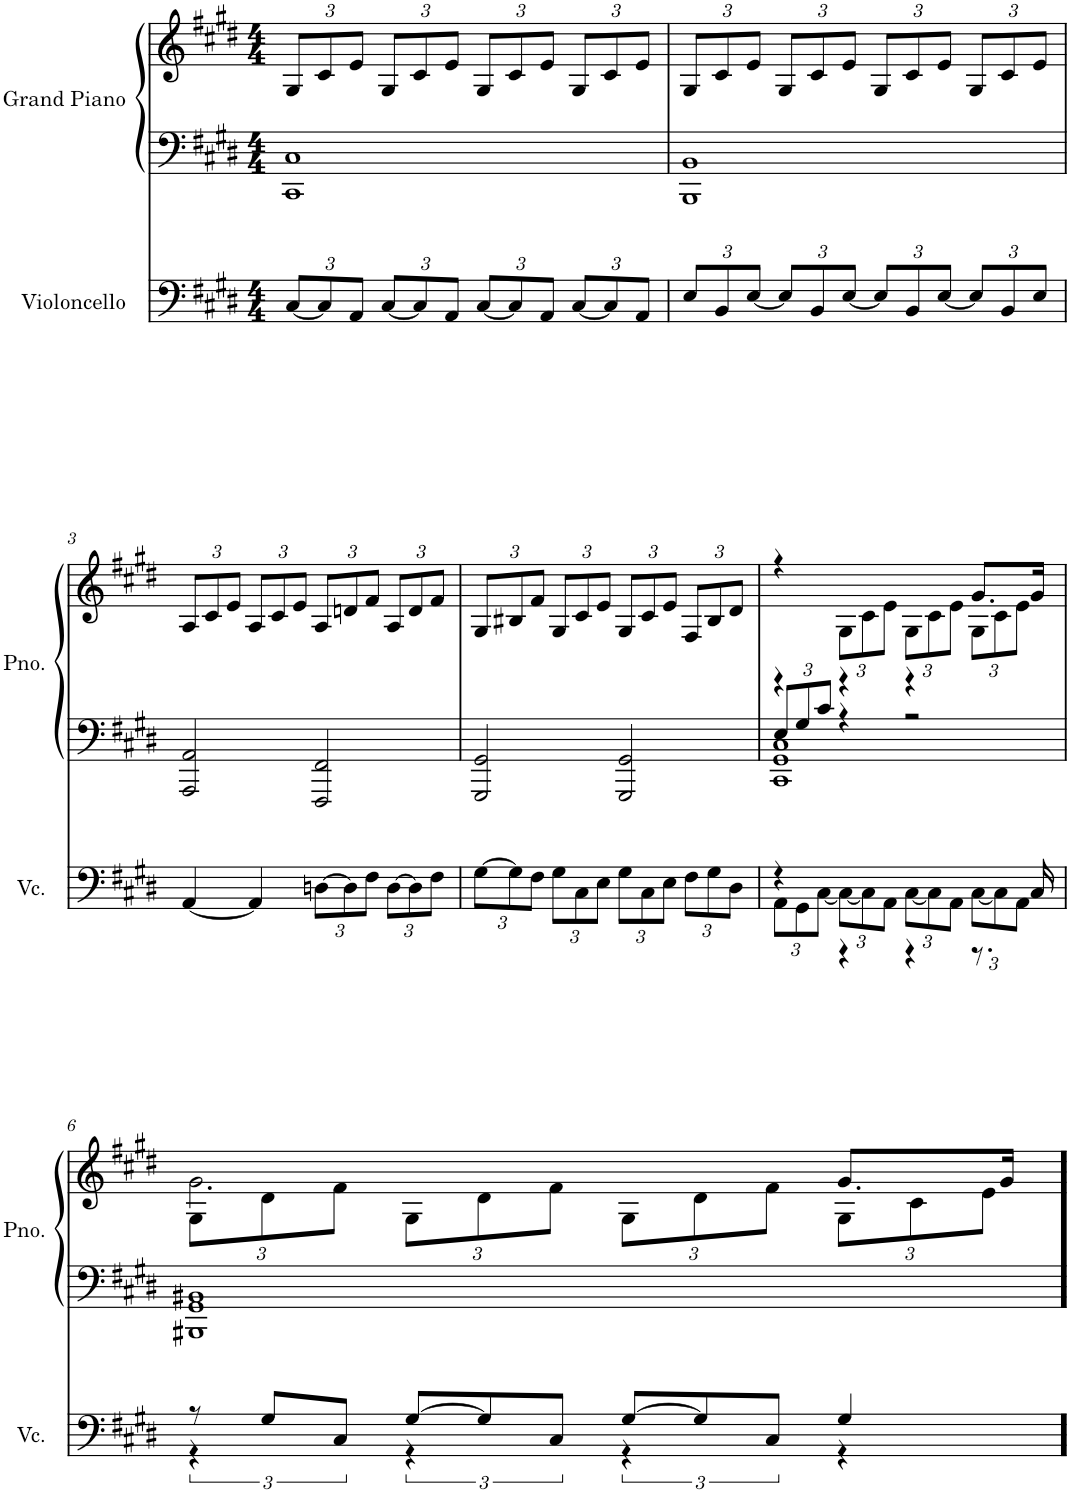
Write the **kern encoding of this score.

**kern	**kern	**kern
*part2	*part1	*part1
*staff3	*staff2	*staff1
*I"Violoncello	*I"Grand Piano	*
*I'Vc.	*I'Pno.	*
*clefF4	*clefF4	*clefG2
*k[f#c#g#d#]	*k[f#c#g#d#]	*k[f#c#g#d#]
*M4/4	*M4/4	*M4/4
*Xbrackettup	*	*Xbrackettup
=1	=1	=1
[12C#/L	1CC# 1C#	12G#/L
12C#/]	.	12c#/
12AA/J	.	12e/J
[12C#/L	.	12G#/L
12C#/]	.	12c#/
12AA/J	.	12e/J
[12C#/L	.	12G#/L
12C#/]	.	12c#/
12AA/J	.	12e/J
[12C#/L	.	12G#/L
12C#/]	.	12c#/
12AA/J	.	12e/J
=2	=2	=2
12E/L	1BBB 1BB	12G#/L
12BB/	.	12c#/
[12E/J	.	12e/J
12E/L]	.	12G#/L
12BB/	.	12c#/
[12E/J	.	12e/J
12E/L]	.	12G#/L
12BB/	.	12c#/
[12E/J	.	12e/J
12E/L]	.	12G#/L
12BB/	.	12c#/
12E/J	.	12e/J
!!LO:LB:g=z
=3	=3	=3
[4AA/	2AAA/ 2AA/	12A/L
.	.	12c#/
.	.	12e/J
4AA/]	.	12A/L
.	.	12c#/
.	.	12e/J
[12Dn\L	2FFF#/ 2FF#/	12A/L
12D\]	.	12dn/
12F#\J	.	12f#/J
[12D\L	.	12A/L
12D\]	.	12d/
12F#\J	.	12f#/J
=4	=4	=4
[12G#\L	2GGG#/ 2GG#/	12G#/L
12G#\]	.	12B#X/
12F#\J	.	12f#/J
12G#\L	.	12G#/L
12C#\	.	12c#/
12E\J	.	12e/J
12G#\L	2GGG#/ 2GG#/	12G#/L
12C#\	.	12c#/
12E\J	.	12e/J
12F#\L	.	12F#/L
12G#\	.	12B#/
12D#\J	.	12d#/J
=5	=5	=5
*^	*	*
*	*	*Xbrackettup	*
*	*	*^	*^
4r	12AA\L	12E/L	1CC# 1GG# 1C#	4r	4r
.	12GG#\	12G#/	.	.	.
.	[12C#\J	12c#/J	.	.	.
12C#\L_	4r	4r	.	12G#\L	4r
12C#\]	.	.	.	12c#\	.
12AA\J	.	.	.	12e\J	.
[12C#\L	4r	2r	.	12G#\L	4r
12C#\]	.	.	.	12c#\	.
12AA\J	.	.	.	12e\J	.
[12C#\L	8.r	.	.	12G#\L	8.g#/L
12C#\]	.	.	.	12c#\	.
12AA\J	.	.	.	12e\J	.
.	16C#/	.	.	.	16g#/Jk
*	*	*v	*v	*	*
!!LO:LB:g=z	!!
=6	=6	=6	=6	=6
*brackettup	*	*	*	*
12r	4r	1BBB#X 1GG# 1BB#X	12G#\L	2.g#\
12G#/L	.	.	12d#\	.
12C#/J	.	.	12f#\J	.
[12G#/L	4r	.	12G#\L	.
12G#/]	.	.	12d#\	.
12C#/J	.	.	12f#\J	.
[12G#/L	4r	.	12G#\L	.
12G#/]	.	.	12d#\	.
12C#/J	.	.	12f#\J	.
4G#/	4r	.	12G#\L	8.g#/L
.	.	.	12c#\	.
.	.	.	12e\J	.
.	.	.	.	16g#/Jk
*v	*v	*	*v	*v
=!	=!	=!
*-	*-	*-
